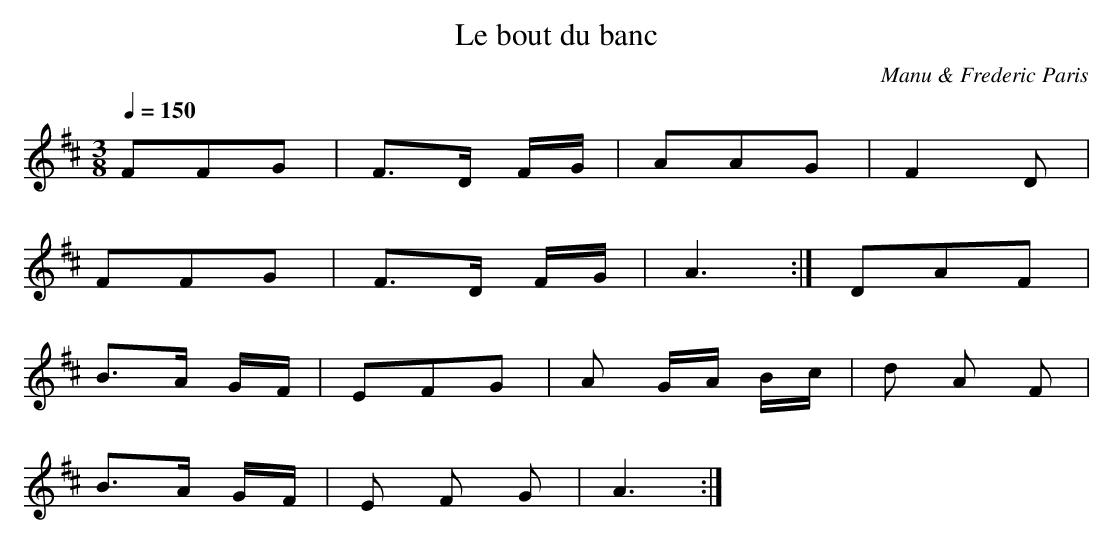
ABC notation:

X:1
T:Le bout du banc
C:Manu & Frederic Paris
Q:1/4=150
M:3/8
K:D
F2F2G2 |F3D FG |A2A2G2 |F4D2 |
F2F2G2|F3D FG |A6:|D2A2F2 |
B3A GF |E2F2G2 |A2 GA Bc |d2 A2 F2|
B3A GF |E2 F2 G2 |A6:|
